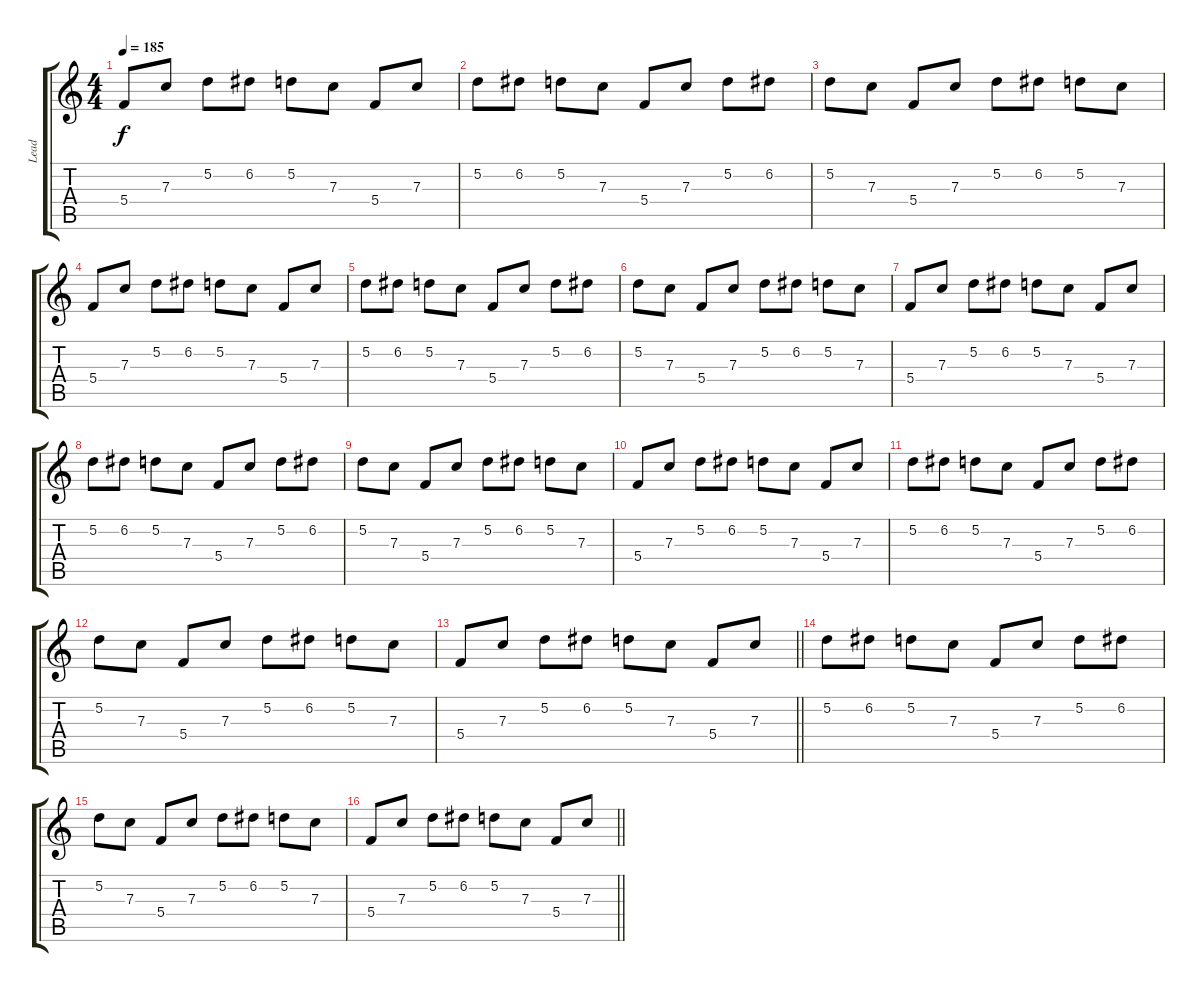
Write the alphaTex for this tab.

\track ("Lead" "Lead") {instrument overdrivenguitar}
\staff {score tabs}
\tuning (D4 A3 F3 C3 G2 C2) {hide}
\ts (4 4)
\tempo 185
\clef g2
\ks c
5.4.8{dy f} 7.3.8 5.2.8 6.2.8 5.2.8 7.3.8 5.4.8 7.3.8 |
5.2.8 6.2.8 5.2.8 7.3.8 5.4.8 7.3.8 5.2.8 6.2.8 |
5.2.8 7.3.8 5.4.8 7.3.8 5.2.8 6.2.8 5.2.8 7.3.8 |
5.4.8 7.3.8 5.2.8 6.2.8 5.2.8 7.3.8 5.4.8 7.3.8 |
5.2.8 6.2.8 5.2.8 7.3.8 5.4.8 7.3.8 5.2.8 6.2.8 |
5.2.8 7.3.8 5.4.8 7.3.8 5.2.8 6.2.8 5.2.8 7.3.8 |
5.4.8 7.3.8 5.2.8 6.2.8 5.2.8 7.3.8 5.4.8 7.3.8 |
5.2.8 6.2.8 5.2.8 7.3.8 5.4.8 7.3.8 5.2.8 6.2.8 |
5.2.8 7.3.8 5.4.8 7.3.8 5.2.8 6.2.8 5.2.8 7.3.8 |
5.4.8 7.3.8 5.2.8 6.2.8 5.2.8 7.3.8 5.4.8 7.3.8 |
5.2.8 6.2.8 5.2.8 7.3.8 5.4.8 7.3.8 5.2.8 6.2.8 |
5.2.8 7.3.8 5.4.8 7.3.8 5.2.8 6.2.8 5.2.8 7.3.8 |
\barLineRight lightlight
5.4.8 7.3.8 5.2.8 6.2.8 5.2.8 7.3.8 5.4.8 7.3.8 |
5.2.8 6.2.8 5.2.8 7.3.8 5.4.8 7.3.8 5.2.8 6.2.8 |
5.2.8 7.3.8 5.4.8 7.3.8 5.2.8 6.2.8 5.2.8 7.3.8 |
\barLineRight lightlight
5.4.8 7.3.8 5.2.8 6.2.8 5.2.8 7.3.8 5.4.8 7.3.8
